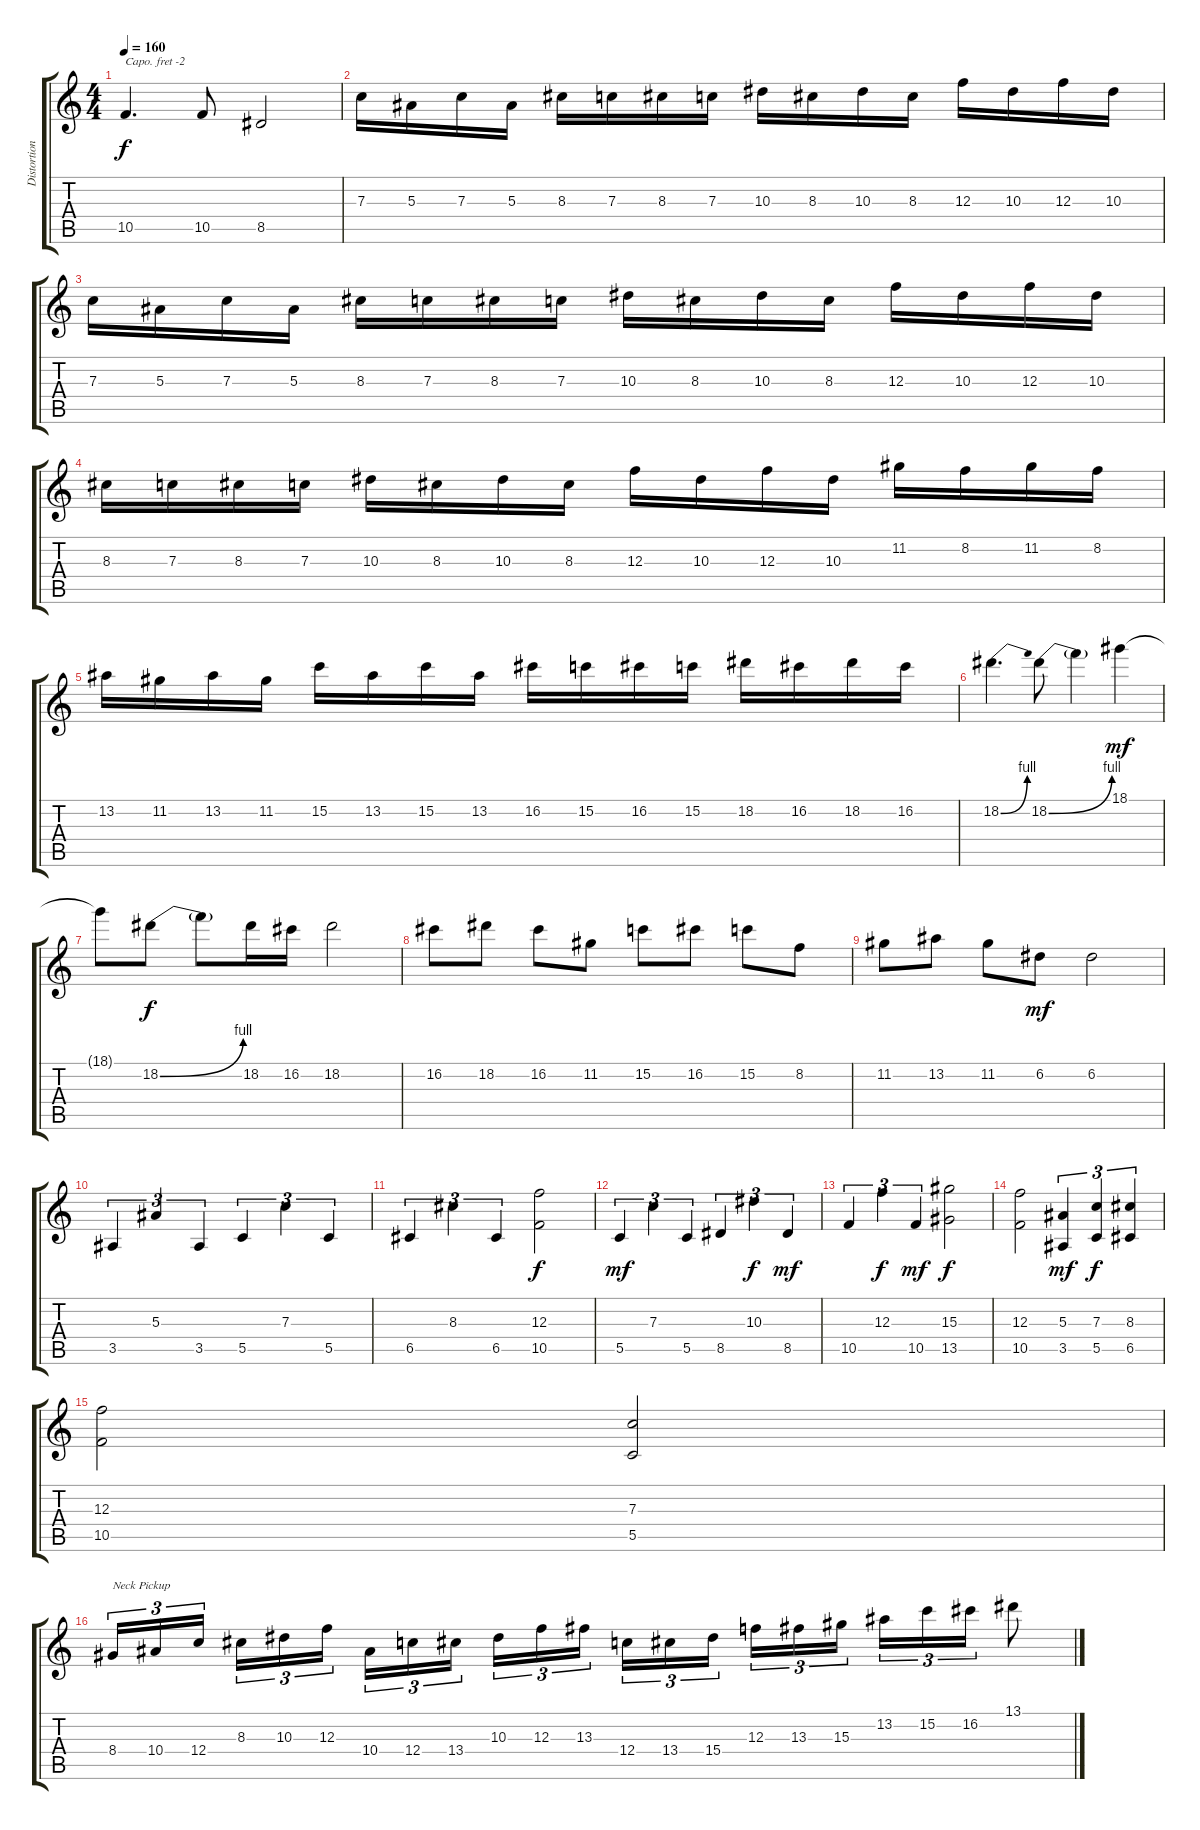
\track ("Distortion Guitar" "Distortion") {instrument distortionguitar}
\staff {score tabs}
\capo -2
\tuning (E4 B3 G3 D3 A2 E2) {hide}
\ts (4 4)
\tempo 160
\clef g2
\ks c
10.5.4{d dy f} 10.5.8 8.5.2 |
7.3.16 5.3.16 7.3.16 5.3.16 8.3.16 7.3.16 8.3.16 7.3.16 10.3.16 8.3.16 10.3.16 8.3.16 12.3.16 10.3.16 12.3.16 10.3.16 |
7.3.16 5.3.16 7.3.16 5.3.16 8.3.16 7.3.16 8.3.16 7.3.16 10.3.16 8.3.16 10.3.16 8.3.16 12.3.16 10.3.16 12.3.16 10.3.16 |
8.3.16 7.3.16 8.3.16 7.3.16 10.3.16 8.3.16 10.3.16 8.3.16 12.3.16 10.3.16 12.3.16 10.3.16 11.2.16 8.2.16 11.2.16 8.2.16 |
13.2.16 11.2.16 13.2.16 11.2.16 15.2.16 13.2.16 15.2.16 13.2.16 16.2.16 15.2.16 16.2.16 15.2.16 18.2.16 16.2.16 18.2.16 16.2.16 |
18.2{be (bend 0 0 60 4)}.4{d} 18.2{be (bend 0 0 60 4)}.8 18.2{t}.4 18.1.4{dy mf} |
18.1{t}.8 18.2{be (bend 0 0 60 4)}.8{dy f} 18.2{t}.8 18.2.16 16.2.16 18.2.2 |
16.2.8 18.2.8 16.2.8 11.2.8 15.2.8 16.2.8 15.2.8 8.2.8 |
11.2.8 13.2.8 11.2.8 6.2.8{dy mf} 6.2.2 |
3.5.4{tu (3 2)} 5.3.4{tu (3 2)} 3.5.4{tu (3 2)} 5.5.4{tu (3 2)} 7.3.4{tu (3 2)} 5.5.4{tu (3 2)} |
6.5.4{tu (3 2)} 8.3.4{tu (3 2)} 6.5.4{tu (3 2)} (12.3 10.5).2{dy f} |
5.5.4{tu (3 2) dy mf} 7.3.4{tu (3 2)} 5.5.4{tu (3 2)} 8.5.4{tu (3 2)} 10.3.4{tu (3 2) dy f} 8.5.4{tu (3 2) dy mf} |
10.5.4{tu (3 2)} 12.3.4{tu (3 2) dy f} 10.5.4{tu (3 2) dy mf} (15.3 13.5).2{dy f} |
(12.3 10.5).2 (5.3 3.5).4{tu (3 2) dy mf} (7.3 5.5).4{tu (3 2) dy f} (8.3 6.5).4{tu (3 2)} |
(12.3 10.5).2 (7.3 5.5).2 |
8.4.16{tu (3 2) txt "Neck Pickup"} 10.4.16{tu (3 2)} 12.4.16{tu (3 2)} 8.3.16{tu (3 2)} 10.3.16{tu (3 2)} 12.3.16{tu (3 2)} 10.4.16{tu (3 2)} 12.4.16{tu (3 2)} 13.4.16{tu (3 2)} 10.3.16{tu (3 2)} 12.3.16{tu (3 2)} 13.3.16{tu (3 2)} 12.4.16{tu (3 2)} 13.4.16{tu (3 2)} 15.4.16{tu (3 2)} 12.3.16{tu (3 2)} 13.3.16{tu (3 2)} 15.3.16{tu (3 2)} 13.2.16{tu (3 2)} 15.2.16{tu (3 2)} 16.2.16{tu (3 2)} 13.1.8
